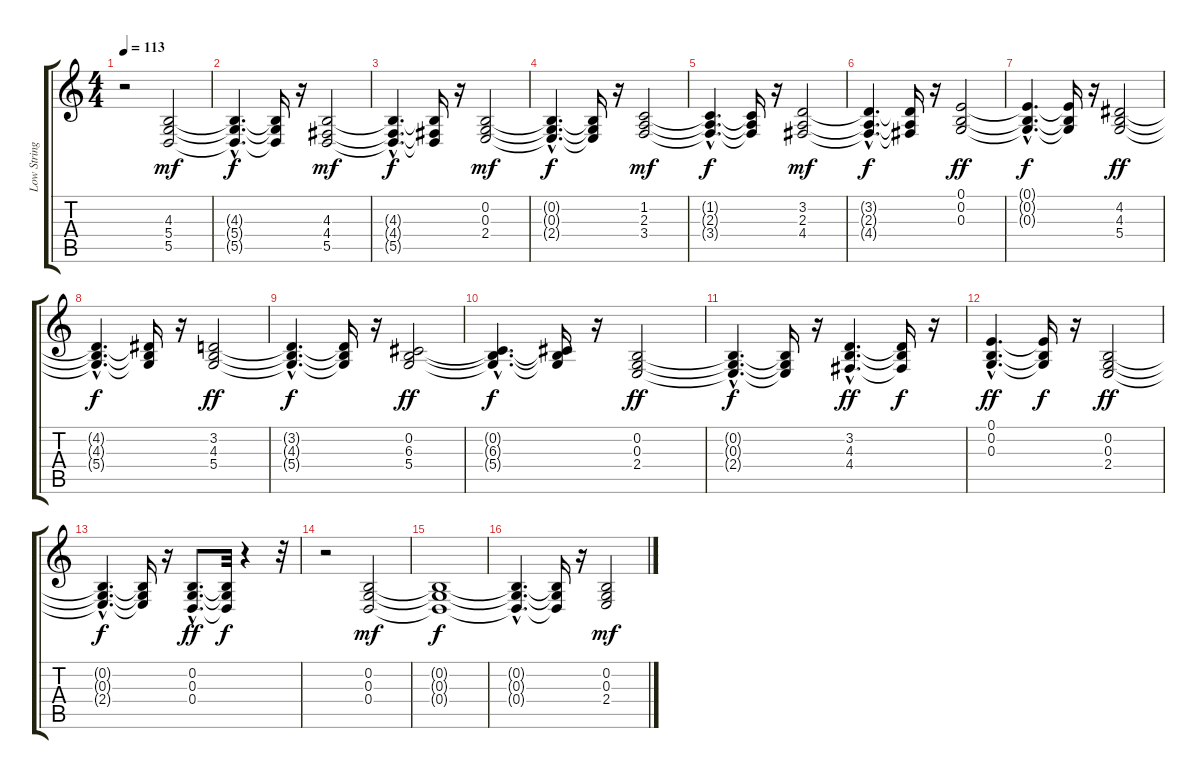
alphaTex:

\track ("Low Strings" "Low String") {instrument stringensemble1}
\staff {score tabs}
\tuning (E4 B3 G3 D3 A2 E2) {hide}
\ts (4 4)
\tempo 113
\clef g2
\ks c
r.2{dy mf} (4.3 5.4 5.5).2 |
(4.3{hac t} 5.4{hac t} 5.5{hac t}).4{d dy f} (4.3{t} 5.4{t} 5.5{t}).16 r.16 (4.3 4.4 5.5).2{dy mf} |
(4.3{hac t} 4.4{hac t} 5.5{hac t}).4{d dy f} (4.3{t} 4.4{t} 5.5{t}).16 r.16 (0.2 0.3 2.4).2{dy mf} |
(0.2{hac t} 0.3{hac t} 2.4{hac t}).4{d dy f} (0.2{t} 0.3{t} 2.4{t}).16 r.16 (1.2 2.3 3.4).2{dy mf} |
(1.2{hac t} 2.3{hac t} 3.4{hac t}).4{d dy f} (1.2{t} 2.3{t} 3.4{t}).16 r.16 (3.2 2.3 4.4).2{dy mf} |
(3.2{hac t} 2.3{hac t} 4.4{hac t}).4{d dy f} (3.2{t} 2.3{t} 4.4{t}).16 r.16 (0.1 0.2 0.3).2{dy ff} |
(0.1{hac t} 0.2{hac t} 0.3{hac t}).4{d dy f} (0.1{t} 0.2{t} 0.3{t}).16 r.16 (4.2 4.3 5.4).2{dy ff} |
(4.2{hac t} 4.3{hac t} 5.4{hac t}).4{d dy f} (4.2{t} 4.3{t} 5.4{t}).16 r.16 (3.2 4.3 5.4).2{dy ff} |
(3.2{hac t} 4.3{hac t} 5.4{hac t}).4{d dy f} (3.2{t} 4.3{t} 5.4{t}).16 r.16 (0.2 6.3 5.4).2{dy ff} |
(0.2{hac t} 6.3{hac t} 5.4{hac t}).4{d dy f} (0.2{t} 6.3{t} 5.4{t}).16 r.16 (0.2 0.3 2.4).2{dy ff} |
(0.2{hac t} 0.3{hac t} 2.4{hac t}).4{d dy f} (0.2{t} 0.3{t} 2.4{t}).16 r.16 (3.2{hac} 4.3{hac} 4.4{hac}).4{d dy ff} (3.2{t} 4.3{t} 4.4{t}).16{dy f} r.16 |
(0.1{hac} 0.2{hac} 0.3{hac}).4{d dy ff} (0.1{t} 0.2{t} 0.3{t}).16{dy f} r.16 (0.2 0.3 2.4).2{dy ff} |
(0.2{hac t} 0.3{hac t} 2.4{hac t}).4{d dy f} (0.2{t} 0.3{t} 2.4{t}).16 r.16 (0.2{hac} 0.3{hac} 0.4{hac}).8{d dy ff} (0.2{t} 0.3{t} 0.4{t}).32{dy f} r.4 r.32 |
r.2 (0.2 0.3 0.4).2{dy mf} |
(0.2{t} 0.3{t} 0.4{t}).1{dy f} |
(0.2{hac t} 0.3{hac t} 0.4{hac t}).4{d} (0.2{t} 0.3{t} 0.4{t}).16 r.16 (0.2 0.3 2.4).2{dy mf}
